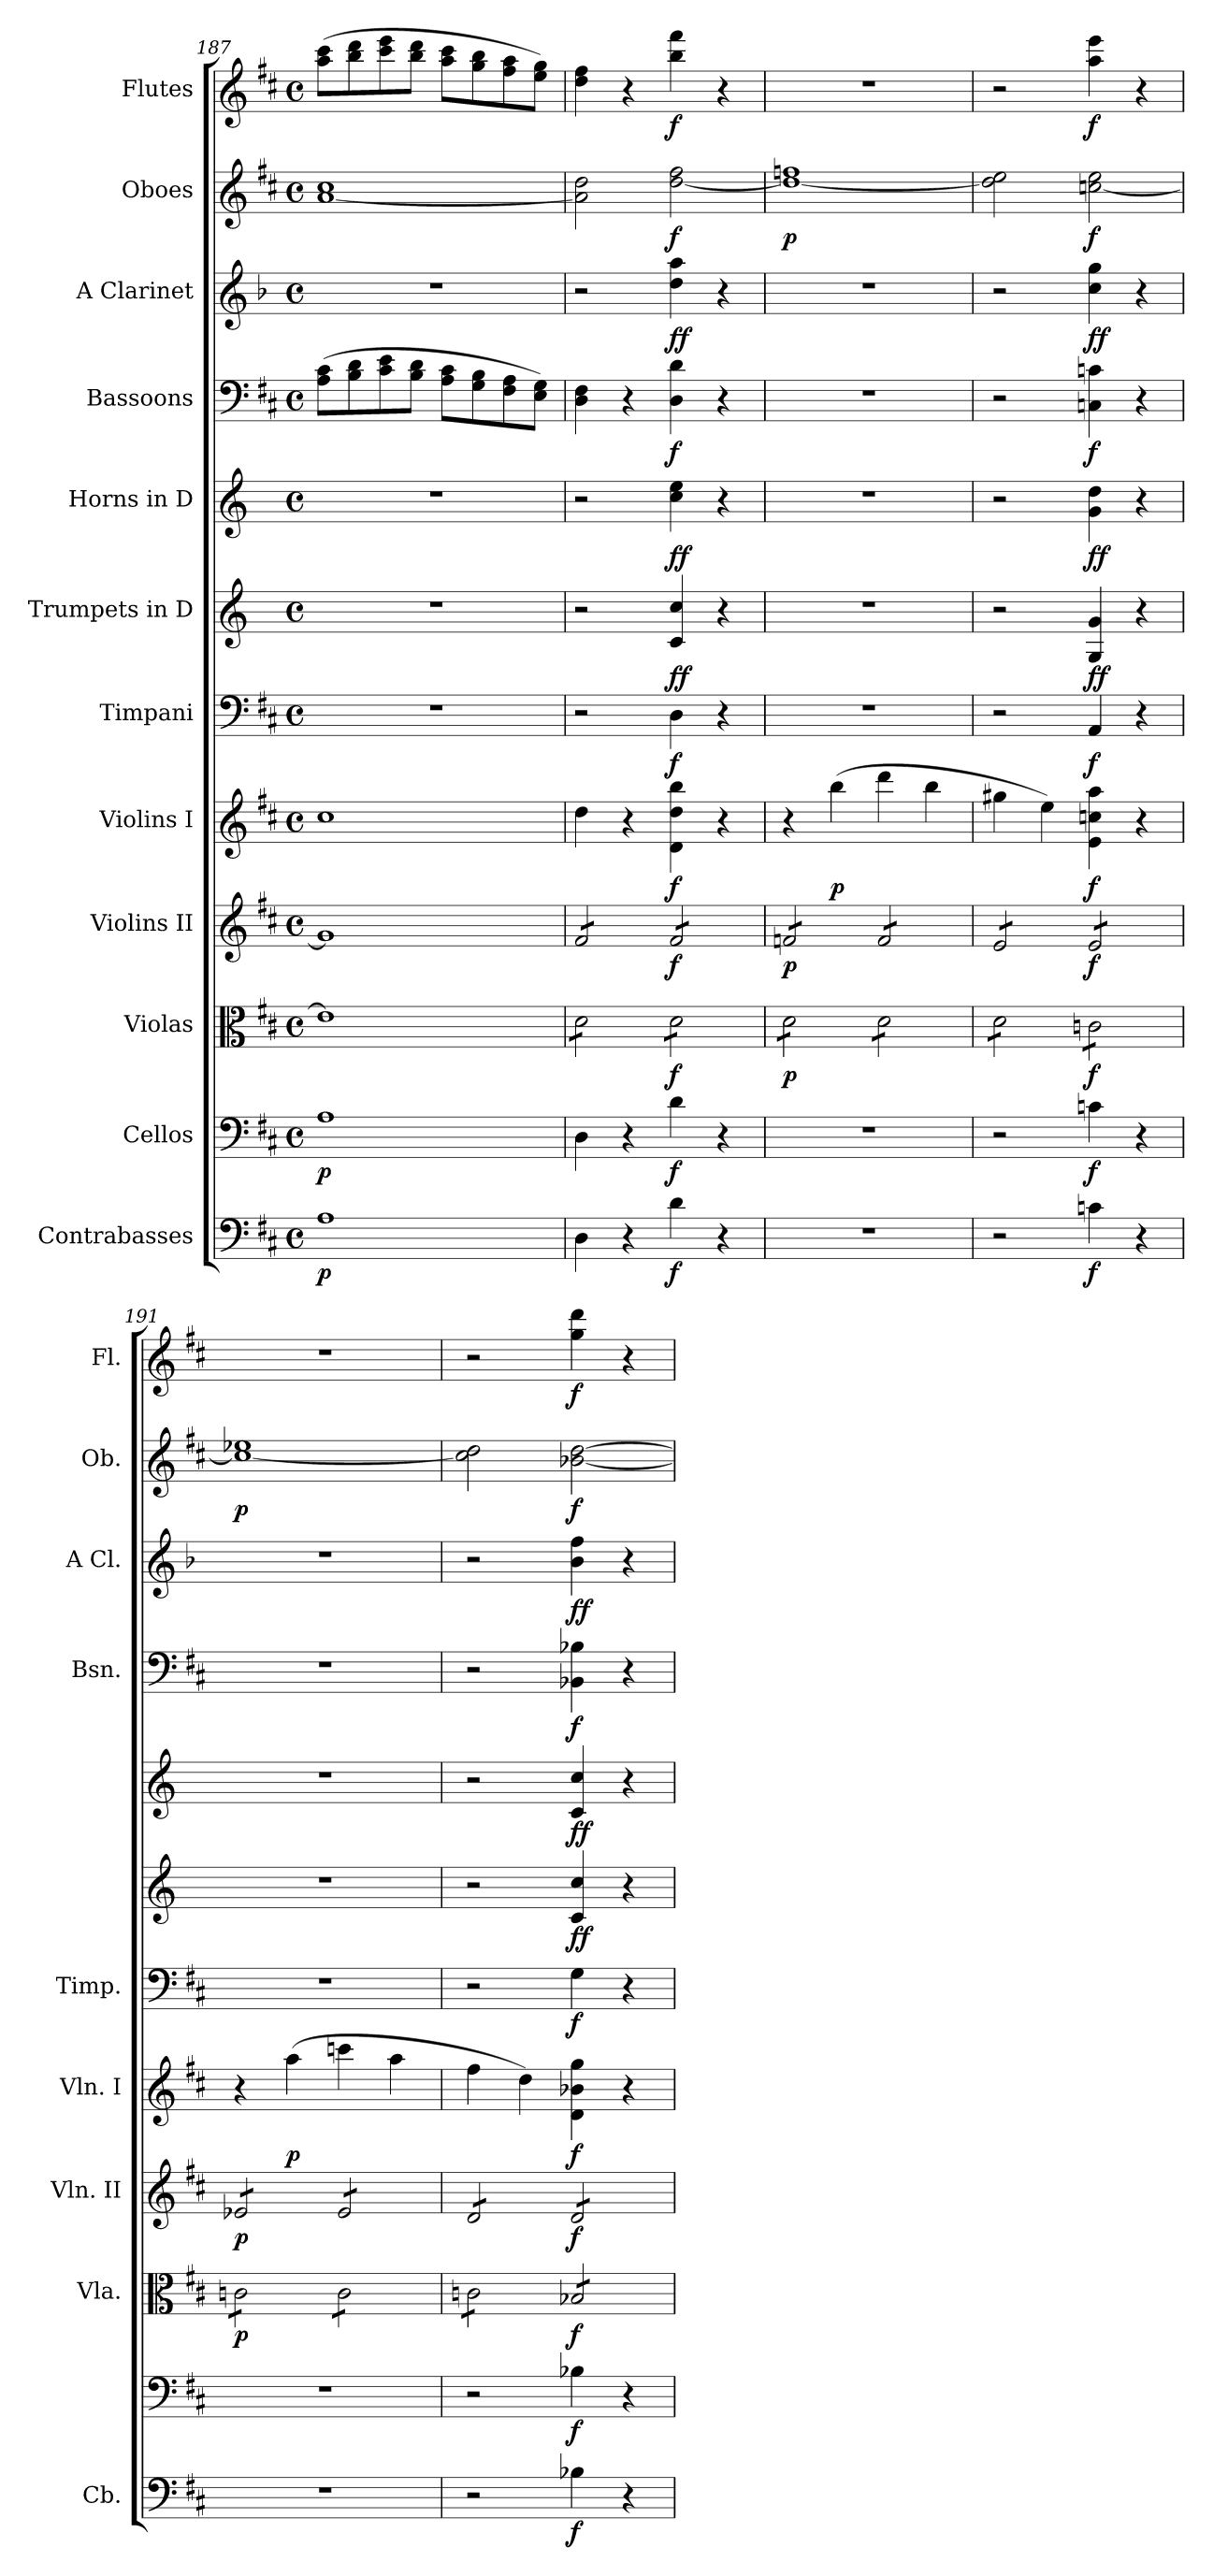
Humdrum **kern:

**kern	**dynam	**kern	**dynam	**kern	**dynam	**kern	**dynam	**kern	**dynam	**kern	**dynam	**kern	**dynam	**kern	**dynam	**kern	**dynam	**kern	**dynam	**kern	**dynam	**kern	**dynam
*part12	*part12	*part11	*part11	*part10	*part10	*part9	*part9	*part8	*part8	*part7	*part7	*part6	*part6	*part5	*part5	*part4	*part4	*part3	*part3	*part2	*part2	*part1	*part1
*staff12	*staff12	*staff11	*staff11	*staff10	*staff10	*staff9	*staff9	*staff8	*staff8	*staff7	*staff7	*staff6	*staff6	*staff5	*staff5	*staff4	*staff4	*staff3	*staff3	*staff2	*staff2	*staff1	*staff1
*I"Contrabasses	*	*I"Cellos	*	*I"Violas	*	*I"Violins II	*	*I"Violins I	*	*I"Timpani	*	*I"Trumpets in D	*	*I"Horns in D	*	*I"Bassoons	*	*I"A Clarinet	*	*I"Oboes	*	*I"Flutes	*
*I'Cb.	*	*	*	*I'Vla.	*	*I'Vln. II	*	*I'Vln. I	*	*I'Timp.	*	*	*	*	*	*I'Bsn.	*	*I'A Cl.	*	*I'Ob.	*	*I'Fl.	*
*clefF4	*	*clefF4	*	*clefC3	*	*clefG2	*	*clefG2	*	*clefF4	*	*clefG2	*	*clefG2	*	*clefF4	*	*clefG2	*	*clefG2	*	*clefG2	*
*ITrd7c12	*	*	*	*	*	*	*	*	*	*	*	*ITrd-1c-2	*	*ITrd6c10	*	*	*	*ITrd2c3	*	*	*	*	*
*k[f#c#]	*	*k[f#c#]	*	*k[f#c#]	*	*k[f#c#]	*	*k[f#c#]	*	*k[f#c#]	*	*k[f#c#]	*	*k[f#c#]	*	*k[f#c#]	*	*k[f#c#]	*	*k[f#c#]	*	*k[f#c#]	*
*M4/4	*	*M4/4	*	*M4/4	*	*M4/4	*	*M4/4	*	*M4/4	*	*M4/4	*	*M4/4	*	*M4/4	*	*M4/4	*	*M4/4	*	*M4/4	*
*met(c)	*	*met(c)	*	*met(c)	*	*met(c)	*	*met(c)	*	*met(c)	*	*met(c)	*	*met(c)	*	*met(c)	*	*met(c)	*	*met(c)	*	*met(c)	*
=187	=187	=187	=187	=187	=187	=187	=187	=187	=187	=187	=187	=187	=187	=187	=187	=187	=187	=187	=187	=187	=187	=187	=187
!	!LO:DY:b	!	!LO:DY:b	!	!	!	!	!	!	!	!	!	!	!	!	!	!	!	!	!	!	!	!
1AA	p	1A	p	1e]	.	1g]	.	1cc#	.	1r	.	1r	.	1r	.	(>8A\ 8c#\L	.	1r	.	[1a 1cc#	.	(>8aa\ 8ccc#\L	.
.	.	.	.	.	.	.	.	.	.	.	.	.	.	.	.	8B\ 8d\	.	.	.	.	.	8bb\ 8ddd\	.
.	.	.	.	.	.	.	.	.	.	.	.	.	.	.	.	8c#\ 8e\	.	.	.	.	.	8ccc#\ 8eee\	.
.	.	.	.	.	.	.	.	.	.	.	.	.	.	.	.	8B\ 8d\J	.	.	.	.	.	8bb\ 8ddd\J	.
.	.	.	.	.	.	.	.	.	.	.	.	.	.	.	.	8A\ 8c#\L	.	.	.	.	.	8aa\ 8ccc#\L	.
.	.	.	.	.	.	.	.	.	.	.	.	.	.	.	.	8G\ 8B\	.	.	.	.	.	8gg\ 8bb\	.
.	.	.	.	.	.	.	.	.	.	.	.	.	.	.	.	8F#\ 8A\	.	.	.	.	.	8ff#\ 8aa\	.
.	.	.	.	.	.	.	.	.	.	.	.	.	.	.	.	8E\ 8G\J)	.	.	.	.	.	8ee\ 8gg\J)	.
=188	=188	=188	=188	=188	=188	=188	=188	=188	=188	=188	=188	=188	=188	=188	=188	=188	=188	=188	=188	=188	=188	=188	=188
*	*	*	*	*tremolo	*	*	*	*	*	*	*	*	*	*	*	*	*	*	*	*	*	*	*
*	*	*	*	*	*	*tremolo	*	*	*	*	*	*	*	*	*	*	*	*	*	*	*	*	*
4DD\	.	4D\	.	8d\L	.	8f#/L	.	4dd\	.	2r	.	2r	.	2r	.	4D\ 4F#\	.	2r	.	2a\] 2dd\	.	4dd\ 4ff#\	.
.	.	.	.	8d\	.	8f#/	.	.	.	.	.	.	.	.	.	.	.	.	.	.	.	.	.
4r	.	4r	.	8d\	.	8f#/	.	4r	.	.	.	.	.	.	.	4r	.	.	.	.	.	4r	.
.	.	.	.	8d\J	.	8f#/J	.	.	.	.	.	.	.	.	.	.	.	.	.	.	.	.	.
!	!LO:DY:b	!	!LO:DY:b	!	!LO:DY:b	!	!LO:DY:b	!	!LO:DY:b	!	!LO:DY:b	!	!LO:DY:b	!	!	!	!	!	!	!	!	!	!
!	!	!	!	!	!	!	!	!	!	!	!	!	!LO:DY:n=1:b	!	!LO:DY:b	!	!	!	!	!	!	!	!
!	!	!	!	!	!	!	!	!	!	!	!	!	!	!	!LO:DY:n=1:b	!	!LO:DY:b	!	!LO:DY:b	!	!	!	!
!	!	!	!	!	!	!	!	!	!	!	!	!	!	!	!	!	!	!	!LO:DY:n=1:b	!	!LO:DY:b	!	!LO:DY:b
4D\	f	4d\	f	8d\L	f	8f#/L	f	4d\ 4dd\ 4bb\	f	4D\	f	4d/ 4dd/	f f	4d\ 4f#\	f f	4D\ 4d\	f	4b\ 4ff#\	f f	[2dd\ 2ff#\	f	4bb\ 4fff#\	f
.	.	.	.	8d\	.	8f#/	.	.	.	.	.	.	.	.	.	.	.	.	.	.	.	.	.
4r	.	4r	.	8d\	.	8f#/	.	4r	.	4r	.	4r	.	4r	.	4r	.	4r	.	.	.	4r	.
.	.	.	.	8d\J	.	8f#/J	.	.	.	.	.	.	.	.	.	.	.	.	.	.	.	.	.
!!LO:LB:g=z
=189	=189	=189	=189	=189	=189	=189	=189	=189	=189	=189	=189	=189	=189	=189	=189	=189	=189	=189	=189	=189	=189	=189	=189
!	!	!	!	!	!LO:DY:b	!	!LO:DY:b	!	!	!	!	!	!	!	!	!	!	!	!	!	!LO:DY:b	!	!
1r	.	1r	.	8d\L	p	8fn/L	p	4r	.	1r	.	1r	.	1r	.	1r	.	1r	.	1dd_ 1ffn	p	1r	.
.	.	.	.	8d\	.	8fn/	.	.	.	.	.	.	.	.	.	.	.	.	.	.	.	.	.
!	!	!	!	!	!	!	!	!	!LO:DY:b	!	!	!	!	!	!	!	!	!	!	!	!	!	!
.	.	.	.	8d\	.	8fn/	.	(>4bb\	p	.	.	.	.	.	.	.	.	.	.	.	.	.	.
.	.	.	.	8d\J	.	8fn/J	.	.	.	.	.	.	.	.	.	.	.	.	.	.	.	.	.
.	.	.	.	8d\L	.	8f/L	.	4ddd\	.	.	.	.	.	.	.	.	.	.	.	.	.	.	.
.	.	.	.	8d\	.	8f/	.	.	.	.	.	.	.	.	.	.	.	.	.	.	.	.	.
.	.	.	.	8d\	.	8f/	.	4bb\	.	.	.	.	.	.	.	.	.	.	.	.	.	.	.
.	.	.	.	8d\J	.	8f/J	.	.	.	.	.	.	.	.	.	.	.	.	.	.	.	.	.
=190	=190	=190	=190	=190	=190	=190	=190	=190	=190	=190	=190	=190	=190	=190	=190	=190	=190	=190	=190	=190	=190	=190	=190
2r	.	2r	.	8d\L	.	8e/L	.	4gg#X\	.	2r	.	2r	.	2r	.	2r	.	2r	.	2dd\] 2ee\	.	2r	.
.	.	.	.	8d\	.	8e/	.	.	.	.	.	.	.	.	.	.	.	.	.	.	.	.	.
.	.	.	.	8d\	.	8e/	.	4ee\)	.	.	.	.	.	.	.	.	.	.	.	.	.	.	.
.	.	.	.	8d\J	.	8e/J	.	.	.	.	.	.	.	.	.	.	.	.	.	.	.	.	.
!	!LO:DY:b	!	!LO:DY:b	!	!LO:DY:b	!	!LO:DY:b	!	!LO:DY:b	!	!LO:DY:b	!	!LO:DY:b	!	!	!	!	!	!	!	!	!	!
!	!	!	!	!	!	!	!	!	!	!	!	!	!LO:DY:n=1:b	!	!LO:DY:b	!	!	!	!	!	!	!	!
!	!	!	!	!	!	!	!	!	!	!	!	!	!	!	!LO:DY:n=1:b	!	!LO:DY:b	!	!LO:DY:b	!	!	!	!
!	!	!	!	!	!	!	!	!	!	!	!	!	!	!	!	!	!	!	!LO:DY:n=1:b	!	!LO:DY:b	!	!LO:DY:b
4Cn\	f	4cn\	f	8cn\L	f	8e/L	f	4e\ 4ccn\ 4aa\	f	4AA/	f	4A/ 4a/	f f	4A\ 4e\	f f	4Cn\ 4cn\	f	4a\ 4ee\	f f	[2ccn\ 2ee\	f	4aa\ 4eee\	f
.	.	.	.	8cn\	.	8e/	.	.	.	.	.	.	.	.	.	.	.	.	.	.	.	.	.
4r	.	4r	.	8cn\	.	8e/	.	4r	.	4r	.	4r	.	4r	.	4r	.	4r	.	.	.	4r	.
.	.	.	.	8cn\J	.	8e/J	.	.	.	.	.	.	.	.	.	.	.	.	.	.	.	.	.
=191	=191	=191	=191	=191	=191	=191	=191	=191	=191	=191	=191	=191	=191	=191	=191	=191	=191	=191	=191	=191	=191	=191	=191
!	!	!	!	!	!LO:DY:b	!	!LO:DY:b	!	!	!	!	!	!	!	!	!	!	!	!	!	!LO:DY:b	!	!
1r	.	1r	.	8cn\L	p	8e-X/L	p	4r	.	1r	.	1r	.	1r	.	1r	.	1r	.	1cc_ 1ee-X	p	1r	.
.	.	.	.	8cn\	.	8e-X/	.	.	.	.	.	.	.	.	.	.	.	.	.	.	.	.	.
!	!	!	!	!	!	!	!	!	!LO:DY:b	!	!	!	!	!	!	!	!	!	!	!	!	!	!
.	.	.	.	8cn\	.	8e-X/	.	(>4aa\	p	.	.	.	.	.	.	.	.	.	.	.	.	.	.
.	.	.	.	8cn\J	.	8e-X/J	.	.	.	.	.	.	.	.	.	.	.	.	.	.	.	.	.
.	.	.	.	8c\L	.	8e-/L	.	4cccn\	.	.	.	.	.	.	.	.	.	.	.	.	.	.	.
.	.	.	.	8c\	.	8e-/	.	.	.	.	.	.	.	.	.	.	.	.	.	.	.	.	.
.	.	.	.	8c\	.	8e-/	.	4aa\	.	.	.	.	.	.	.	.	.	.	.	.	.	.	.
.	.	.	.	8c\J	.	8e-/J	.	.	.	.	.	.	.	.	.	.	.	.	.	.	.	.	.
=192	=192	=192	=192	=192	=192	=192	=192	=192	=192	=192	=192	=192	=192	=192	=192	=192	=192	=192	=192	=192	=192	=192	=192
2r	.	2r	.	8cn\L	.	8d/L	.	4ff#\	.	2r	.	2r	.	2r	.	2r	.	2r	.	2cc\] 2dd\	.	2r	.
.	.	.	.	8cn\	.	8d/	.	.	.	.	.	.	.	.	.	.	.	.	.	.	.	.	.
.	.	.	.	8cn\	.	8d/	.	4dd\)	.	.	.	.	.	.	.	.	.	.	.	.	.	.	.
.	.	.	.	8cn\J	.	8d/J	.	.	.	.	.	.	.	.	.	.	.	.	.	.	.	.	.
!	!LO:DY:b	!	!LO:DY:b	!	!LO:DY:b	!	!LO:DY:b	!	!LO:DY:b	!	!LO:DY:b	!	!LO:DY:b	!	!	!	!	!	!	!	!	!	!
!	!	!	!	!	!	!	!	!	!	!	!	!	!LO:DY:n=1:b	!	!LO:DY:b	!	!	!	!	!	!	!	!
!	!	!	!	!	!	!	!	!	!	!	!	!	!	!	!LO:DY:n=1:b	!	!LO:DY:b	!	!LO:DY:b	!	!	!	!
!	!	!	!	!	!	!	!	!	!	!	!	!	!	!	!	!	!	!	!LO:DY:n=1:b	!	!LO:DY:b	!	!LO:DY:b
4BB-X\	f	4B-X\	f	8B-X/L	f	8d/L	f	4d\ 4b-X\ 4gg\	f	4G\	f	4d/ 4dd/	f f	4D/ 4d/	f f	4BB-X\ 4B-X\	f	4g\ 4dd\	f f	[2b-X\ [2dd\	f	4gg\ 4ddd\	f
.	.	.	.	8B-X/	.	8d/	.	.	.	.	.	.	.	.	.	.	.	.	.	.	.	.	.
4r	.	4r	.	8B-X/	.	8d/	.	4r	.	4r	.	4r	.	4r	.	4r	.	4r	.	.	.	4r	.
.	.	.	.	8B-X/J	.	8d/J	.	.	.	.	.	.	.	.	.	.	.	.	.	.	.	.	.
*	*	*	*	*	*	*Xtremolo	*	*	*	*	*	*	*	*	*	*	*	*	*	*	*	*	*
*	*	*	*	*Xtremolo	*	*	*	*	*	*	*	*	*	*	*	*	*	*	*	*	*	*	*
=	=	=	=	=	=	=	=	=	=	=	=	=	=	=	=	=	=	=	=	=	=	=	=
*-	*-	*-	*-	*-	*-	*-	*-	*-	*-	*-	*-	*-	*-	*-	*-	*-	*-	*-	*-	*-	*-	*-	*-
